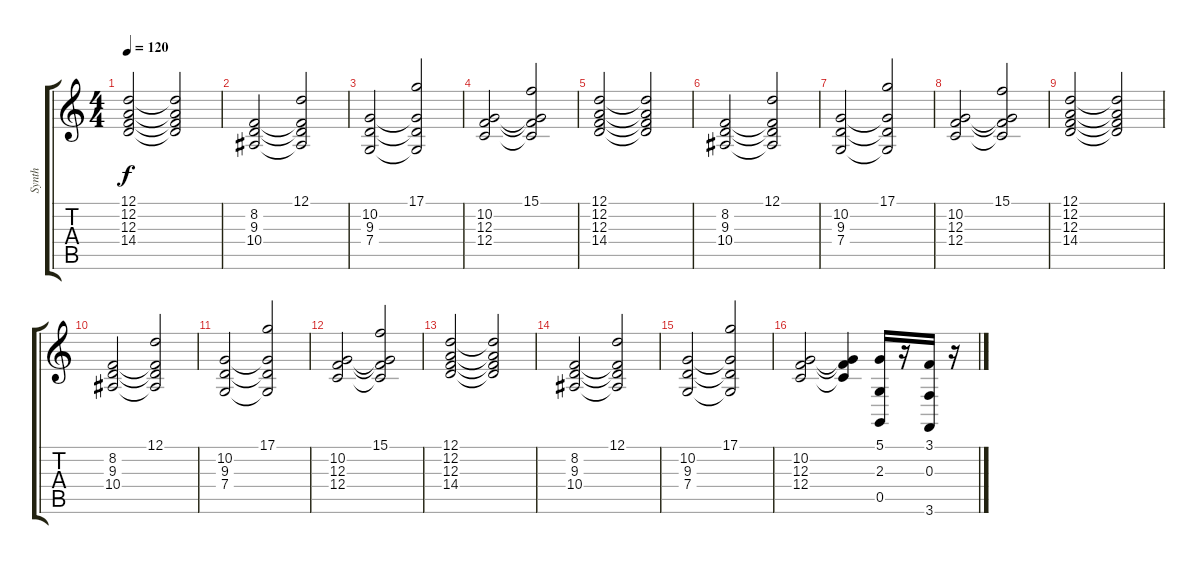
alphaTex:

\track ("Synth" "Synth") {instrument stringensemble1}
\staff {score tabs}
\tuning (D4 A3 F3 C3 G2 D2) {hide}
\ts (4 4)
\tempo 120
\clef g2
\ks c
(12.1 12.2 12.3 14.4).2{dy f instrument stringensemble1} (12.1{t} 12.2{t} 12.3{t} 14.4{t}).2 |
(8.2 9.3 10.4).2 (12.1 8.2{t} 9.3{t} 10.4{t}).2 |
(10.2 9.3 7.4).2 (17.1 10.2{t} 9.3{t} 7.4{t}).2 |
(10.2 12.3 12.4).2 (15.1 10.2{t} 12.3{t} 12.4{t}).2 |
(12.1 12.2 12.3 14.4).2 (12.1{t} 12.2{t} 12.3{t} 14.4{t}).2 |
(8.2 9.3 10.4).2 (12.1 8.2{t} 9.3{t} 10.4{t}).2 |
(10.2 9.3 7.4).2 (17.1 10.2{t} 9.3{t} 7.4{t}).2 |
(10.2 12.3 12.4).2 (15.1 10.2{t} 12.3{t} 12.4{t}).2 |
(12.1 12.2 12.3 14.4).2{instrument stringensemble1} (12.1{t} 12.2{t} 12.3{t} 14.4{t}).2 |
(8.2 9.3 10.4).2 (12.1 8.2{t} 9.3{t} 10.4{t}).2 |
(10.2 9.3 7.4).2 (17.1 10.2{t} 9.3{t} 7.4{t}).2 |
(10.2 12.3 12.4).2 (15.1 10.2{t} 12.3{t} 12.4{t}).2 |
(12.1 12.2 12.3 14.4).2 (12.1{t} 12.2{t} 12.3{t} 14.4{t}).2 |
(8.2 9.3 10.4).2 (12.1 8.2{t} 9.3{t} 10.4{t}).2 |
(10.2 9.3 7.4).2 (17.1 10.2{t} 9.3{t} 7.4{t}).2 |
(10.2 12.3 12.4).2 (10.2{t} 12.3{t} 12.4{t}).4 (5.1 2.3 0.5).16 r.16 (3.1 0.3 3.6).16 r.16
